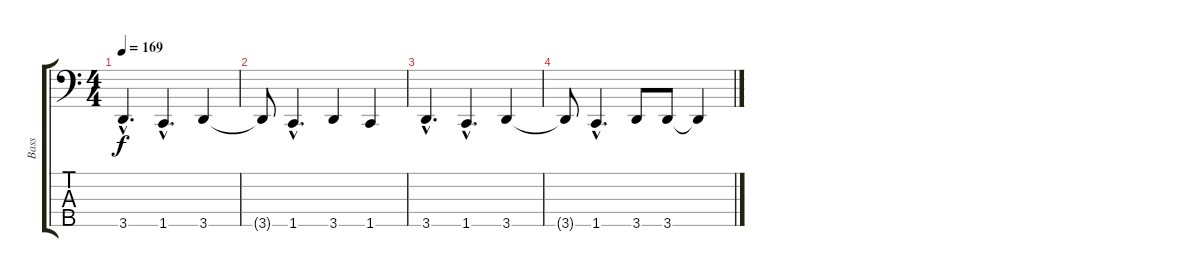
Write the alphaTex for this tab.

\track ("Bass" "Bass") {instrument electricbassfinger}
\staff {score tabs}
\tuning (G2 D2 A1 E1 B0) {hide}
\ts (4 4)
\tempo 169
\clef f4
\ks c
3.5{hac}.4{d dy f} 1.5{hac}.4{d} 3.5.4 |
3.5{t}.8 1.5{hac}.4{d} 3.5.4 1.5.4 |
3.5{hac}.4{d} 1.5{hac}.4{d} 3.5.4 |
3.5{t}.8 1.5{hac}.4{d} 3.5.8 3.5.8 3.5{t}.4
